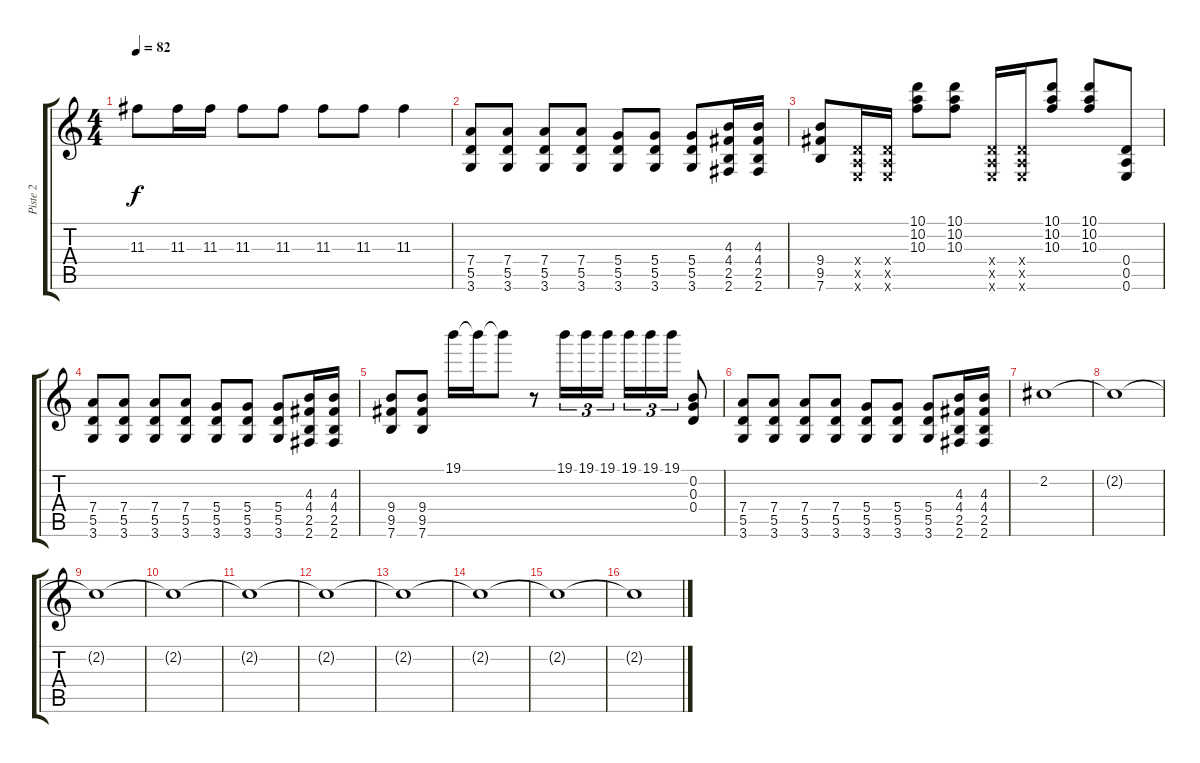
\track ("Piste 2" "Piste 2") {instrument overdrivenguitar}
\staff {score tabs}
\tuning (E4 B3 G3 D3 A2 E2) {hide}
\ts (4 4)
\tempo 82
\clef g2
\ks c
11.3.8{dy f} 11.3.16 11.3.16 11.3.8 11.3.8 11.3.8 11.3.8 11.3.4 |
(7.4 5.5 3.6).8 (7.4 5.5 3.6).8 (7.4 5.5 3.6).8 (7.4 5.5 3.6).8 (5.4 5.5 3.6).8 (5.4 5.5 3.6).8 (5.4 5.5 3.6).8 (4.3 4.4 2.5 2.6).16 (4.3 4.4 2.5 2.6).16 |
(9.4 9.5 7.6).8 (0.4{x} 0.5{x} 0.6{x}).16 (0.4{x} 0.5{x} 0.6{x}).16 (10.1 10.2 10.3).8 (10.1 10.2 10.3).8 (0.4{x} 0.5{x} 0.6{x}).16 (0.4{x} 0.5{x} 0.6{x}).16 (10.1 10.2 10.3).8 (10.1 10.2 10.3).8{txt ""} (0.4 0.5 0.6).8 |
(7.4 5.5 3.6).8 (7.4 5.5 3.6).8 (7.4 5.5 3.6).8 (7.4 5.5 3.6).8 (5.4 5.5 3.6).8 (5.4 5.5 3.6).8 (5.4 5.5 3.6).8 (4.3 4.4 2.5 2.6).16 (4.3 4.4 2.5 2.6).16 |
(9.4 9.5 7.6).8 (9.4 9.5 7.6).8 19.1.16 19.1{t}.16 19.1{t}.8 r.8 19.1.16{tu (3 2)} 19.1.16{tu (3 2)} 19.1.16{tu (3 2)} 19.1.16{tu (3 2)} 19.1.16{tu (3 2)} 19.1.16{tu (3 2)} (0.2 0.3 0.4).8 |
(7.4 5.5 3.6).8 (7.4 5.5 3.6).8 (7.4 5.5 3.6).8 (7.4 5.5 3.6).8 (5.4 5.5 3.6).8 (5.4 5.5 3.6).8 (5.4 5.5 3.6).8 (4.3 4.4 2.5 2.6).16 (4.3 4.4 2.5 2.6).16 |
2.2.1{volume 12} |
2.2{t}.1 |
2.2{t}.1 |
2.2{t}.1 |
2.2{t}.1 |
2.2{t}.1 |
2.2{t}.1 |
2.2{t}.1 |
2.2{t}.1 |
2.2{t}.1
